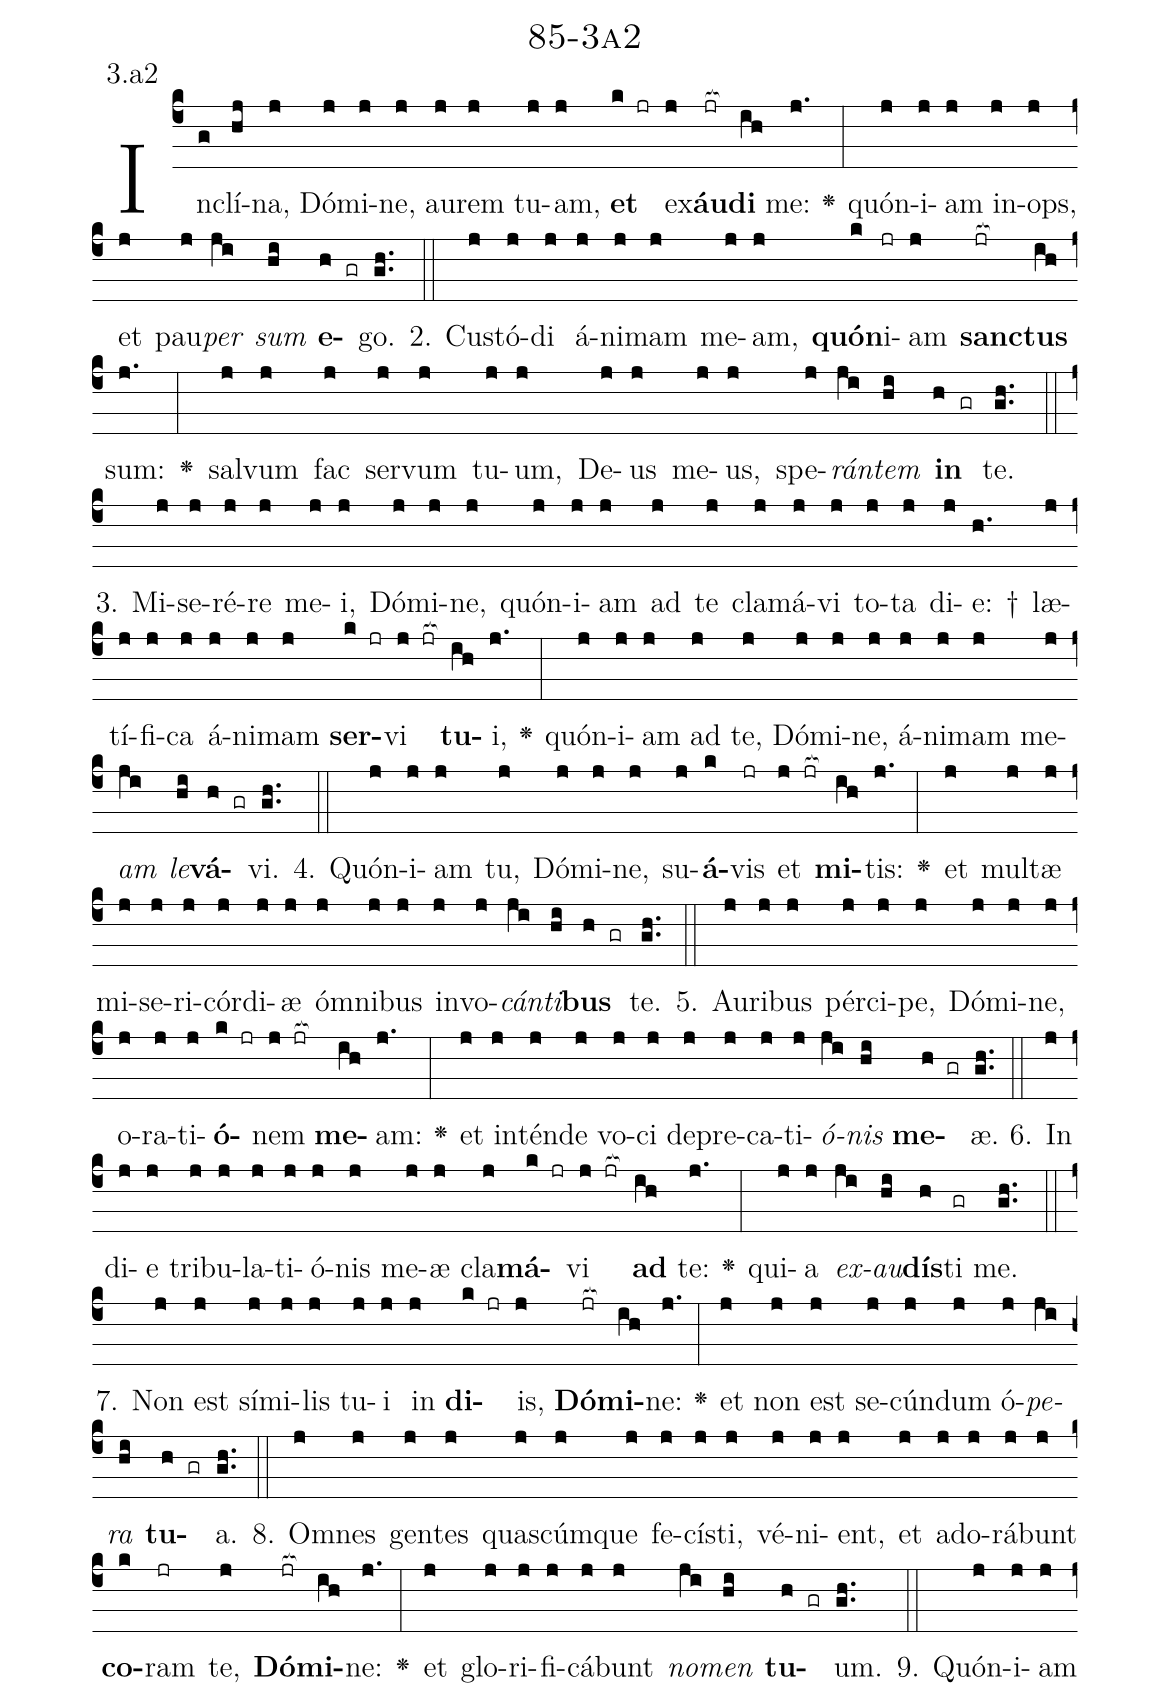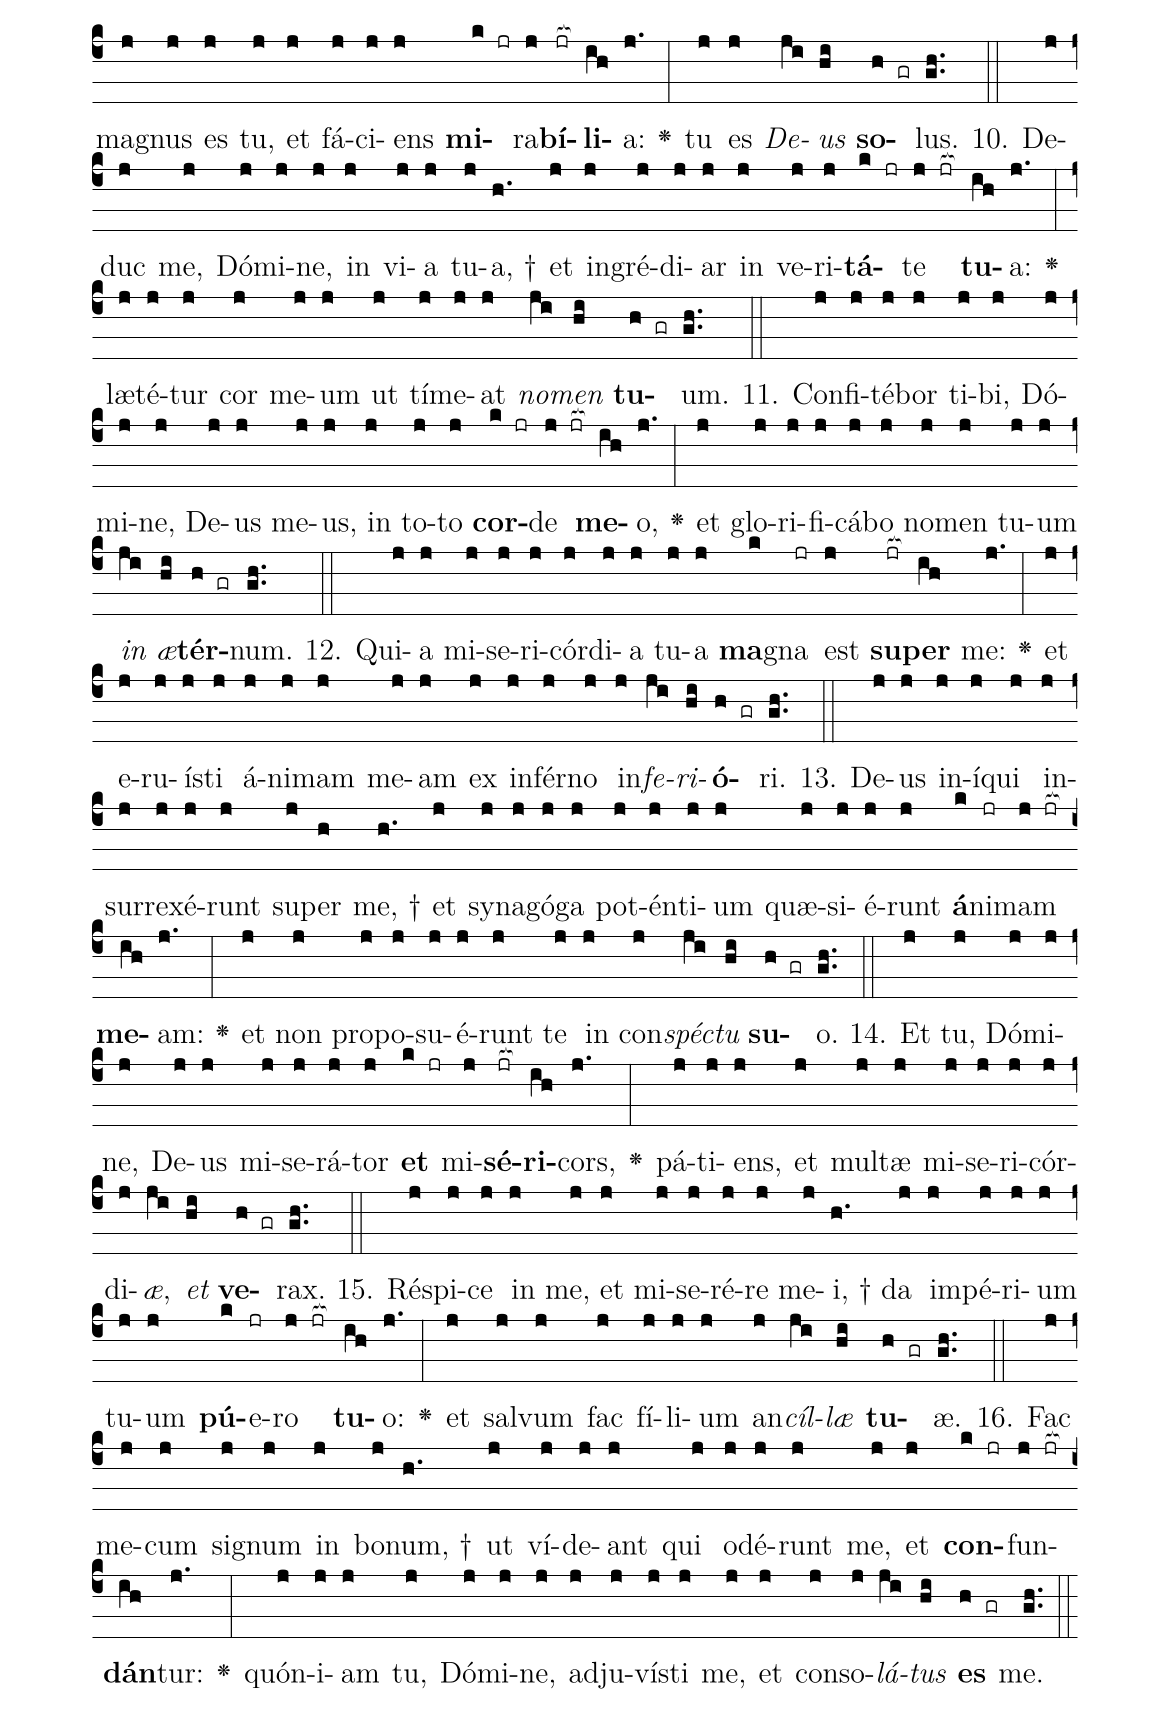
name: 85-3a2;
annotation: 3.a2;
%%
(c4)In(g)clí(hj)na,(j) Dó(j)mi(j)ne,(j) au(j)rem(j) tu(j)am,(j) <b>et</b>(k jr) ex(j)<b>áu</b>(jr[ocb:1{])<b>di</b>(ih[ocb:0}]) me:(j.) <v>\greheightstar</v>(:) quón(j)i(j)am(j) in(j)ops,(j) et(j) pau(j)<i>per</i>(ji) <i>sum</i>(hi) <b>e</b>(h gr)go.(gh..) (::)
2. Cus(j)tó(j)di(j) á(j)ni(j)mam(j) me(j)am,(j) <b>quón</b>(k)i(jr)am(j) <b>sanc</b>(jr[ocb:1{])<b>tus</b>(ih[ocb:0}]) sum:(j.) <v>\greheightstar</v>(:) sal(j)vum(j) fac(j) ser(j)vum(j) tu(j)um,(j) De(j)us(j) me(j)us,(j) spe(j)<i>rán</i>(ji)<i>tem</i>(hi) <b>in</b>(h gr) te.(gh..) (::)
3. Mi(j)se(j)ré(j)re(j) me(j)i,(j) Dó(j)mi(j)ne,(j) quón(j)i(j)am(j) ad(j) te(j) cla(j)má(j)vi(j) to(j)ta(j) di(j)e: †(h.) læ(j)tí(j)fi(j)ca(j) á(j)ni(j)mam(j) <b>ser</b>(k jr)vi(j jr[ocb:1{]) <b>tu</b>(ih[ocb:0}])i,(j.) <v>\greheightstar</v>(:) quón(j)i(j)am(j) ad(j) te,(j) Dó(j)mi(j)ne,(j) á(j)ni(j)mam(j) me(j)<i>am</i>(ji) <i>le</i>(hi)<b>vá</b>(h gr)vi.(gh..) (::)
4. Quón(j)i(j)am(j) tu,(j) Dó(j)mi(j)ne,(j) su(j)<b>á</b>(k)vis(jr) et(j jr[ocb:1{]) <b>mi</b>(ih[ocb:0}])tis:(j.) <v>\greheightstar</v>(:) et(j) mul(j)tæ(j) mi(j)se(j)ri(j)cór(j)di(j)æ(j) óm(j)ni(j)bus(j) in(j)vo(j)<i>cán</i>(ji)<i>ti</i>(hi)<b>bus</b>(h gr) te.(gh..) (::)
5. Au(j)ri(j)bus(j) pér(j)ci(j)pe,(j) Dó(j)mi(j)ne,(j) o(j)ra(j)ti(j)<b>ó</b>(k jr)nem(j jr[ocb:1{]) <b>me</b>(ih[ocb:0}])am:(j.) <v>\greheightstar</v>(:) et(j) in(j)tén(j)de(j) vo(j)ci(j) de(j)pre(j)ca(j)ti(j)<i>ó</i>(ji)<i>nis</i>(hi) <b>me</b>(h gr)æ.(gh..) (::)
6. In(j) di(j)e(j) tri(j)bu(j)la(j)ti(j)ó(j)nis(j) me(j)æ(j) cla(j)<b>má</b>(k jr)vi(j jr[ocb:1{]) <b>ad</b>(ih[ocb:0}]) te:(j.) <v>\greheightstar</v>(:) qui(j)a(j) <i>ex</i>(ji)<i>au</i>(hi)<b>dís</b>(h)ti(gr) me.(gh..) (::)
7. Non(j) est(j) sí(j)mi(j)lis(j) tu(j)i(j) in(j) <b>di</b>(k jr)is,(j) <b>Dó</b>(jr[ocb:1{])<b>mi</b>(ih[ocb:0}])ne:(j.) <v>\greheightstar</v>(:) et(j) non(j) est(j) se(j)cún(j)dum(j) ó(j)<i>pe</i>(ji)<i>ra</i>(hi) <b>tu</b>(h gr)a.(gh..) (::)
8. Om(j)nes(j) gen(j)tes(j) quas(j)cúm(j)que(j) fe(j)cís(j)ti,(j) vé(j)ni(j)ent,(j) et(j) ad(j)o(j)rá(j)bunt(j) <b>co</b>(k)ram(jr) te,(j) <b>Dó</b>(jr[ocb:1{])<b>mi</b>(ih[ocb:0}])ne:(j.) <v>\greheightstar</v>(:) et(j) glo(j)ri(j)fi(j)cá(j)bunt(j) <i>no</i>(ji)<i>men</i>(hi) <b>tu</b>(h gr)um.(gh..) (::)
9. Quón(j)i(j)am(j) ma(j)gnus(j) es(j) tu,(j) et(j) fá(j)ci(j)ens(j) <b>mi</b>(k jr)ra(j)<b>bí</b>(jr[ocb:1{])<b>li</b>(ih[ocb:0}])a:(j.) <v>\greheightstar</v>(:) tu(j) es(j) <i>De</i>(ji)<i>us</i>(hi) <b>so</b>(h gr)lus.(gh..) (::)
10. De(j)duc(j) me,(j) Dó(j)mi(j)ne,(j) in(j) vi(j)a(j) tu(j)a, †(h.) et(j) in(j)gré(j)di(j)ar(j) in(j) ve(j)ri(j)<b>tá</b>(k jr)te(j jr[ocb:1{]) <b>tu</b>(ih[ocb:0}])a:(j.) <v>\greheightstar</v>(:) læ(j)té(j)tur(j) cor(j) me(j)um(j) ut(j) tí(j)me(j)at(j) <i>no</i>(ji)<i>men</i>(hi) <b>tu</b>(h gr)um.(gh..) (::)
11. Con(j)fi(j)té(j)bor(j) ti(j)bi,(j) Dó(j)mi(j)ne,(j) De(j)us(j) me(j)us,(j) in(j) to(j)to(j) <b>cor</b>(k jr)de(j jr[ocb:1{]) <b>me</b>(ih[ocb:0}])o,(j.) <v>\greheightstar</v>(:) et(j) glo(j)ri(j)fi(j)cá(j)bo(j) no(j)men(j) tu(j)um(j) <i>in</i>(ji) <i>æ</i>(hi)<b>tér</b>(h gr)num.(gh..) (::)
12. Qui(j)a(j) mi(j)se(j)ri(j)cór(j)di(j)a(j) tu(j)a(j) <b>ma</b>(k)gna(jr) est(j) <b>su</b>(jr[ocb:1{])<b>per</b>(ih[ocb:0}]) me:(j.) <v>\greheightstar</v>(:) et(j) e(j)ru(j)ís(j)ti(j) á(j)ni(j)mam(j) me(j)am(j) ex(j) in(j)fér(j)no(j) in(j)<i>fe</i>(ji)<i>ri</i>(hi)<b>ó</b>(h gr)ri.(gh..) (::)
13. De(j)us(j) in(j)í(j)qui(j) in(j)sur(j)re(j)xé(j)runt(j) su(j)per(h) me, †(h.) et(j) sy(j)na(j)gó(j)ga(j) pot(j)én(j)ti(j)um(j) quæ(j)si(j)é(j)runt(j) <b>á</b>(k)ni(jr)mam(j jr[ocb:1{]) <b>me</b>(ih[ocb:0}])am:(j.) <v>\greheightstar</v>(:) et(j) non(j) pro(j)po(j)su(j)é(j)runt(j) te(j) in(j) con(j)<i>spéc</i>(ji)<i>tu</i>(hi) <b>su</b>(h gr)o.(gh..) (::)
14. Et(j) tu,(j) Dó(j)mi(j)ne,(j) De(j)us(j) mi(j)se(j)rá(j)tor(j) <b>et</b>(k jr) mi(j)<b>sé</b>(jr[ocb:1{])<b>ri</b>(ih[ocb:0}])cors,(j.) <v>\greheightstar</v>(:) pá(j)ti(j)ens,(j) et(j) mul(j)tæ(j) mi(j)se(j)ri(j)cór(j)di(j)<i>æ</i>,(ji) <i>et</i>(hi) <b>ve</b>(h gr)rax.(gh..) (::)
15. Ré(j)spi(j)ce(j) in(j) me,(j) et(j) mi(j)se(j)ré(j)re(j) me(j)i, †(h.) da(j) im(j)pé(j)ri(j)um(j) tu(j)um(j) <b>pú</b>(k)e(jr)ro(j jr[ocb:1{]) <b>tu</b>(ih[ocb:0}])o:(j.) <v>\greheightstar</v>(:) et(j) sal(j)vum(j) fac(j) fí(j)li(j)um(j) an(j)<i>cíl</i>(ji)<i>læ</i>(hi) <b>tu</b>(h gr)æ.(gh..) (::)
16. Fac(j) me(j)cum(j) si(j)gnum(j) in(j) bo(j)num, †(h.) ut(j) ví(j)de(j)ant(j) qui(j) o(j)dé(j)runt(j) me,(j) et(j) <b>con</b>(k jr)fun(j jr[ocb:1{])<b>dán</b>(ih[ocb:0}])tur:(j.) <v>\greheightstar</v>(:) quón(j)i(j)am(j) tu,(j) Dó(j)mi(j)ne,(j) ad(j)ju(j)vís(j)ti(j) me,(j) et(j) con(j)so(j)<i>lá</i>(ji)<i>tus</i>(hi) <b>es</b>(h gr) me.(gh..) (::)
